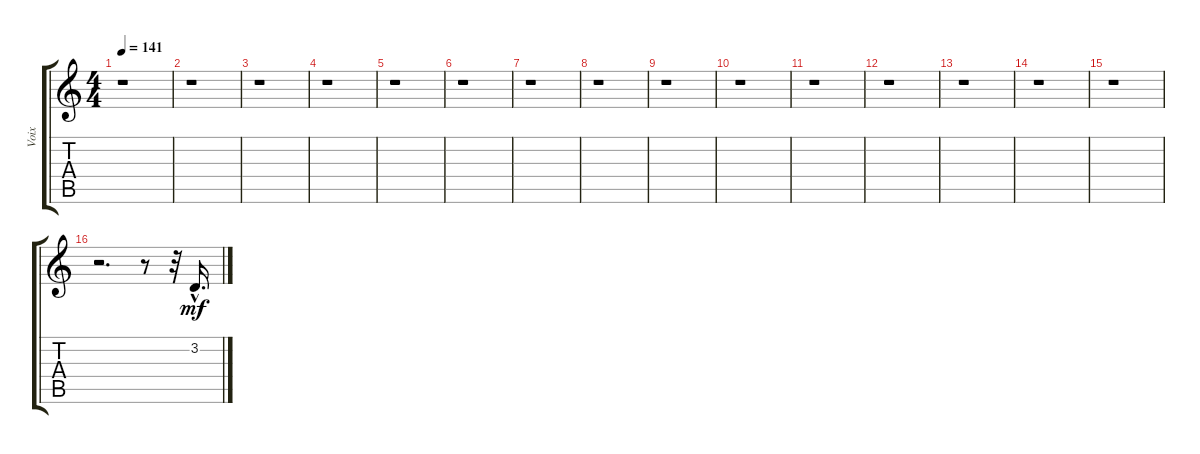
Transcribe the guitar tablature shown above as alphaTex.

\track ("Voix" "Voix") {instrument flute}
\staff {score tabs}
\tuning (E4 B3 G3 D3 A2 E2) {hide}
\ts (4 4)
\tempo 141
\clef g2
\ks c
r.1{dy mf instrument flute} |
r.1 |
r.1 |
r.1 |
r.1 |
r.1 |
r.1 |
r.1 |
r.1 |
r.1 |
r.1 |
r.1 |
r.1 |
r.1 |
r.1 |
r.2{d} r.8 r.32 3.2{hac}.16{d}
